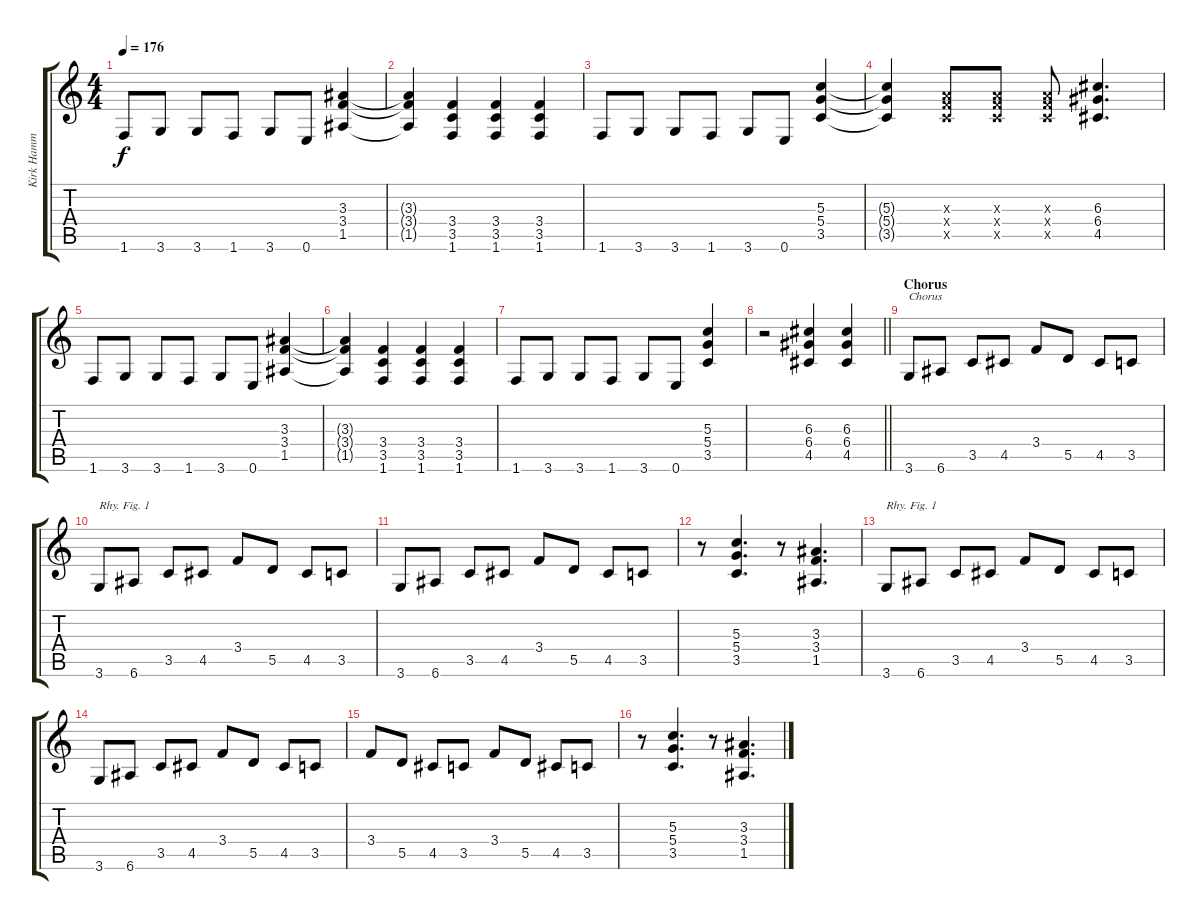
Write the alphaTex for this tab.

\track (" Kirk Hammett" " Kirk Hamm") {instrument distortionguitar}
\staff {score tabs}
\tuning (E4 B3 G3 D3 A2 E2) {hide}
\ts (4 4)
\tempo 176
\clef g2
\ks c
1.6.8{dy f} 3.6.8 3.6.8 1.6.8 3.6.8 0.6.8 (3.3 3.4 1.5).4 |
(3.3{t} 3.4{t} 1.5{t}).4 (3.4 3.5 1.6).4 (3.4 3.5 1.6).4 (3.4 3.5 1.6).4 |
1.6.8 3.6.8 3.6.8 1.6.8 3.6.8 0.6.8 (5.3 5.4 3.5).4 |
(5.3{t} 5.4{t} 3.5{t}).4 (2.3{x} 3.4{x} 3.5{x}).8 (2.3{x} 3.4{x} 3.5{x}).8 (2.3{x} 3.4{x} 3.5{x}).8 (6.3 6.4 4.5).4{d} |
1.6.8 3.6.8 3.6.8 1.6.8 3.6.8 0.6.8 (3.3 3.4 1.5).4 |
(3.3{t} 3.4{t} 1.5{t}).4 (3.4 3.5 1.6).4 (3.4 3.5 1.6).4 (3.4 3.5 1.6).4 |
1.6.8 3.6.8 3.6.8 1.6.8 3.6.8 0.6.8 (5.3 5.4 3.5).4 |
\barLineRight lightlight
r.2 (6.3 6.4 4.5).4 (6.3 6.4 4.5).4 |
\section ("" "Chorus")
3.6.8{txt "Chorus"} 6.6.8 3.5.8 4.5.8 3.4.8 5.5.8 4.5.8 3.5.8 |
3.6.8{txt "Rhy. Fig. 1"} 6.6.8 3.5.8 4.5.8 3.4.8 5.5.8 4.5.8 3.5.8 |
3.6.8 6.6.8 3.5.8 4.5.8 3.4.8 5.5.8 4.5.8 3.5.8 |
r.8 (5.3 5.4 3.5).4{d} r.8 (3.3 3.4 1.5).4{d} |
3.6.8{txt "Rhy. Fig. 1"} 6.6.8 3.5.8 4.5.8 3.4.8 5.5.8 4.5.8 3.5.8 |
3.6.8 6.6.8 3.5.8 4.5.8 3.4.8 5.5.8 4.5.8 3.5.8 |
3.4.8 5.5.8 4.5.8 3.5.8 3.4.8 5.5.8 4.5.8 3.5.8 |
r.8 (5.3 5.4 3.5).4{d} r.8 (3.3 3.4 1.5).4{d}
